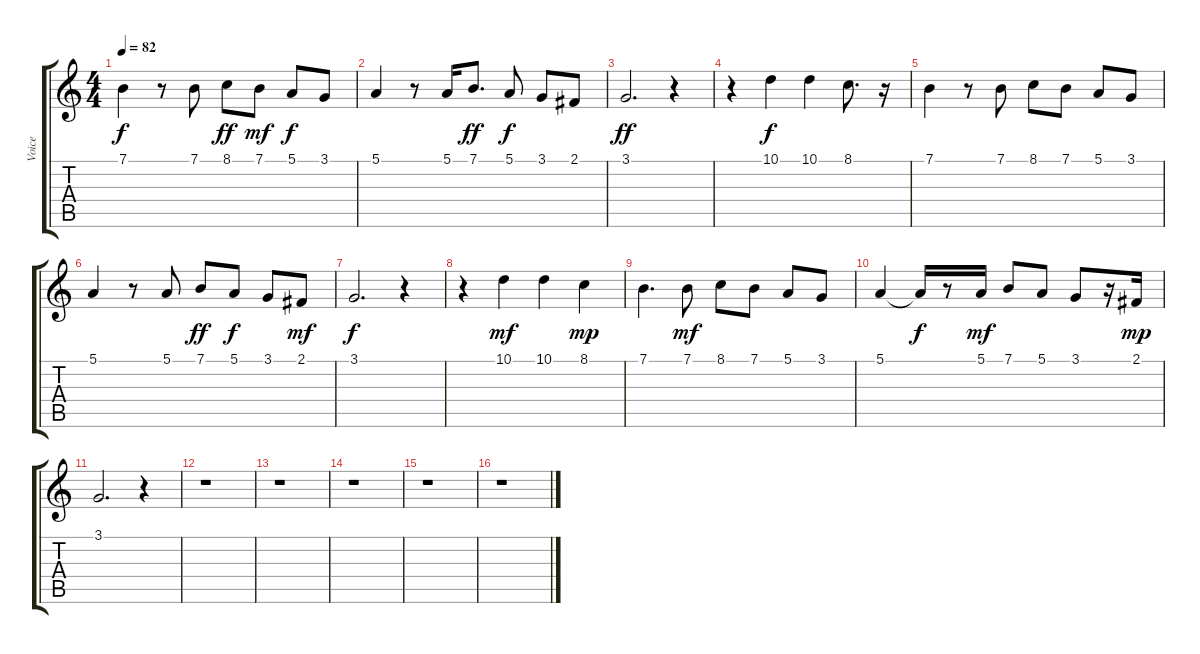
\track ("Voice" "Voice") {instrument flute}
\staff {score tabs}
\tuning (E4 B3 G3 D3 A2 E2) {hide}
\ts (4 4)
\tempo 82
\clef g2
\ks c
7.1.4{dy f} r.8 7.1.8 8.1.8{dy ff} 7.1.8{dy mf} 5.1.8{dy f} 3.1.8 |
5.1.4 r.8 5.1.16 7.1.8{d dy ff} 5.1.8{dy f} 3.1.8 2.1.8 |
3.1.2{d dy ff} r.4 |
r.4 10.1.4{dy f} 10.1.4 8.1.8{d} r.16 |
7.1.4 r.8 7.1.8 8.1.8 7.1.8 5.1.8 3.1.8 |
5.1.4 r.8 5.1.8 7.1.8{dy ff} 5.1.8{dy f} 3.1.8 2.1.8{dy mf} |
3.1.2{d dy f} r.4 |
r.4 10.1.4{dy mf} 10.1.4 8.1.4{dy mp} |
7.1.4{d} 7.1.8{dy mf} 8.1.8 7.1.8 5.1.8 3.1.8 |
5.1.4 5.1{t}.16{dy f} r.8 5.1.16{dy mf} 7.1.8 5.1.8 3.1.8 r.16 2.1.16{dy mp} |
3.1.2{d} r.4 |
r.1 |
r.1 |
r.1 |
r.1 |
r.1
